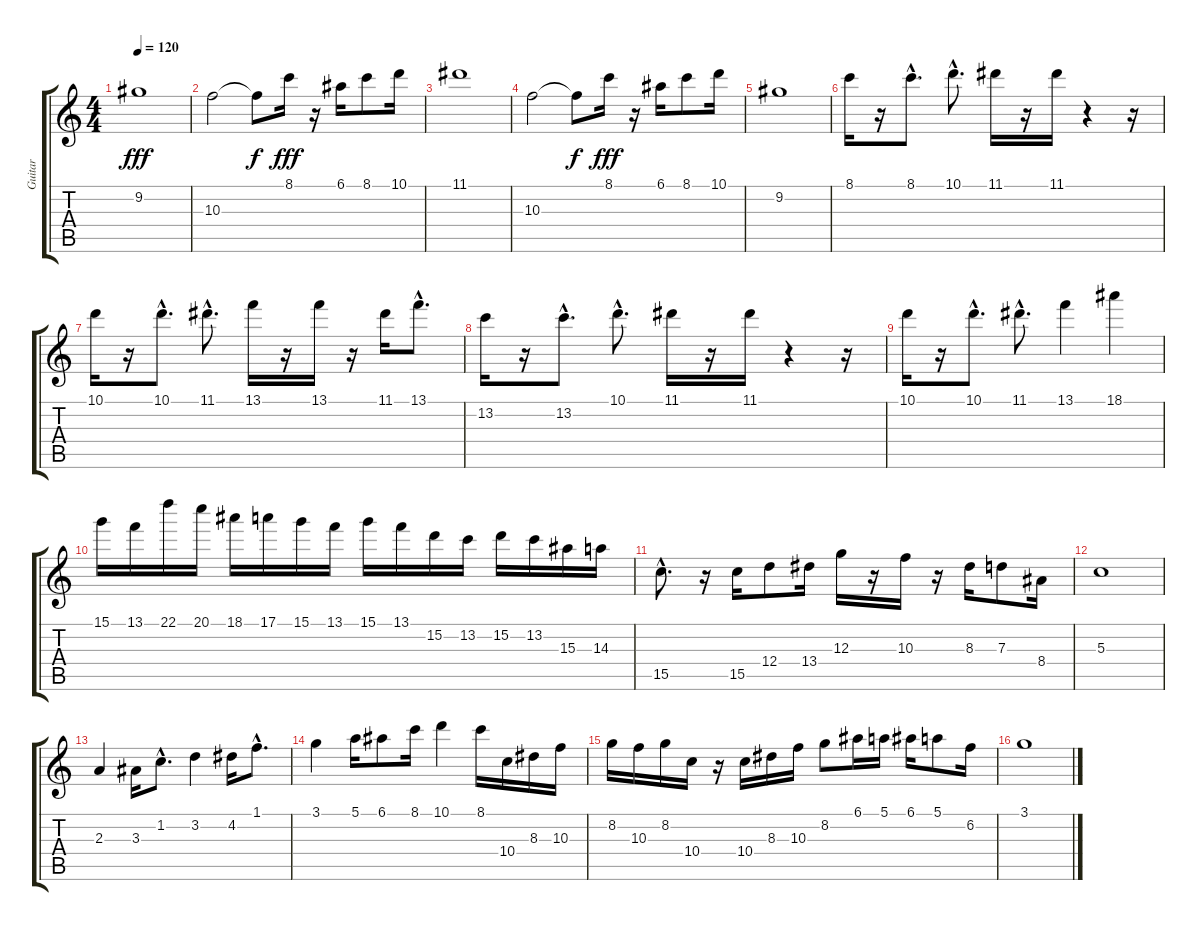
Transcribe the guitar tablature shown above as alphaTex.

\track ("Guitar" "Guitar") {instrument overdrivenguitar}
\staff {score tabs}
\tuning (E4 B3 G3 D3 A2 E2) {hide}
\ts (4 4)
\tempo 120
\clef g2
\ks c
9.2.1{dy fff} |
10.3.2 10.3{t}.8{dy f} 8.1.16{dy fff} r.16 6.1.16 8.1.8 10.1.16 |
11.1.1 |
10.3.2 10.3{t}.8{dy f} 8.1.16{dy fff} r.16 6.1.16 8.1.8 10.1.16 |
9.2.1 |
8.1.16 r.16 8.1{hac}.8{d} 10.1{hac}.8{d} 11.1.16 r.16 11.1.16 r.4 r.16 |
10.1.16 r.16 10.1{hac}.8{d} 11.1{hac}.8{d} 13.1.16 r.16 13.1.16 r.16 11.1.16 13.1{hac}.8{d} |
13.2.16 r.16 13.2{hac}.8{d} 10.1{hac}.8{d} 11.1.16 r.16 11.1.16 r.4 r.16 |
10.1.16 r.16 10.1{hac}.8{d} 11.1{hac}.8{d} 13.1.4 18.1.4 |
15.1.16 13.1.16 22.1.16 20.1.16 18.1.16 17.1.16 15.1.16 13.1.16 15.1.16 13.1.16 15.2.16 13.2.16 15.2.16 13.2.16 15.3.16 14.3.16 |
15.5{hac}.8{d} r.16 15.5.16 12.4.8 13.4.16 12.3.16 r.16 10.3.16 r.16 8.3.16 7.3.8 8.4.16 |
5.3.1 |
2.3.4 3.3.16 1.2{hac}.8{d} 3.2.4 4.2.16 1.1{hac}.8{d} |
3.1.4 5.1.16 6.1.8 8.1.16 10.1.4 8.1.16 10.4.16 8.3.16 10.3.16 |
8.2.16 10.3.16 8.2.16 10.4.16 r.16 10.4.16 8.3.16 10.3.16 8.2.8 6.1.16 5.1.16 6.1.16 5.1.8 6.2.16 |
3.1.1
